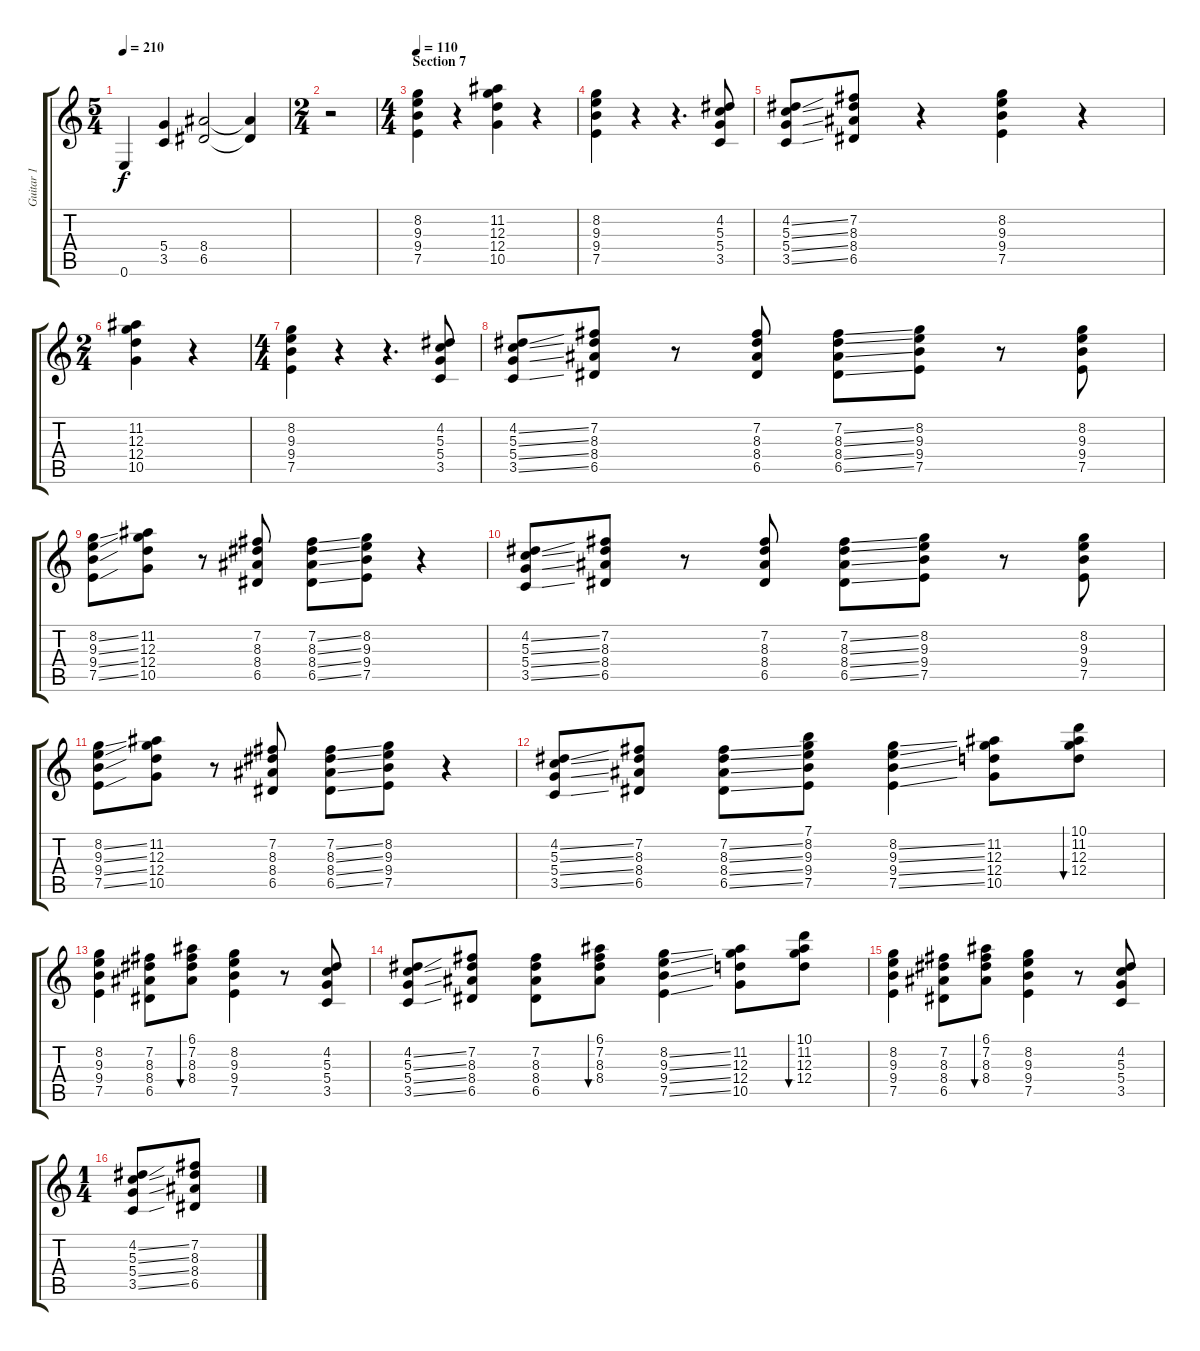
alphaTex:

\track ("Guitar 1" "Guitar 1") {instrument distortionguitar}
\staff {score tabs}
\tuning (E4 B3 G3 D3 A2 E2) {hide}
\ts (5 4)
\tempo 210
\clef g2
\ks c
0.6.4{dy f} (5.4 3.5).4 (8.4 6.5).2 (8.4{t} 6.5{t}).4 |
\ts (2 4)
r.2 |
\ts (4 4)
\section ("" "Section 7")
\tempo 110
(8.2 9.3 9.4 7.5).4 r.4 (11.2 12.3 12.4 10.5).4 r.4 |
(8.2 9.3 9.4 7.5).4 r.4 r.4{d} (4.2 5.3 5.4 3.5).8 |
(4.2{ss} 5.3{ss} 5.4{ss} 3.5{ss}).8 (7.2 8.3 8.4 6.5).8 r.4 (8.2 9.3 9.4 7.5).4 r.4 |
\ts (2 4)
(11.2 12.3 12.4 10.5).4 r.4 |
\ts (4 4)
(8.2 9.3 9.4 7.5).4 r.4 r.4{d} (4.2 5.3 5.4 3.5).8 |
(4.2{ss} 5.3{ss} 5.4{ss} 3.5{ss}).8 (7.2 8.3 8.4 6.5).8 r.8 (7.2 8.3 8.4 6.5).8 (7.2{ss} 8.3{ss} 8.4{ss} 6.5{ss}).8 (8.2 9.3 9.4 7.5).8 r.8 (8.2 9.3 9.4 7.5).8 |
(8.2{ss} 9.3{ss} 9.4{ss} 7.5{ss}).8 (11.2 12.3 12.4 10.5).8 r.8 (7.2 8.3 8.4 6.5).8 (7.2{ss} 8.3{ss} 8.4{ss} 6.5{ss}).8 (8.2 9.3 9.4 7.5).8 r.4 |
(4.2{ss} 5.3{ss} 5.4{ss} 3.5{ss}).8 (7.2 8.3 8.4 6.5).8 r.8 (7.2 8.3 8.4 6.5).8 (7.2{ss} 8.3{ss} 8.4{ss} 6.5{ss}).8 (8.2 9.3 9.4 7.5).8 r.8 (8.2 9.3 9.4 7.5).8 |
(8.2{ss} 9.3{ss} 9.4{ss} 7.5{ss}).8 (11.2 12.3 12.4 10.5).8 r.8 (7.2 8.3 8.4 6.5).8 (7.2{ss} 8.3{ss} 8.4{ss} 6.5{ss}).8 (8.2 9.3 9.4 7.5).8 r.4 |
(4.2{ss} 5.3{ss} 5.4{ss} 3.5{ss}).8 (7.2 8.3 8.4 6.5).8 (7.2{ss} 8.3{ss} 8.4{ss} 6.5{ss}).8 (7.1 8.2 9.3 9.4 7.5).8 (8.2{ss} 9.3{ss} 9.4{ss} 7.5{ss}).4 (11.2 12.3 12.4 10.5).8 (10.1 11.2 12.3 12.4).8{bu 120} |
(8.2 9.3 9.4 7.5).4 (7.2 8.3 8.4 6.5).8 (6.1 7.2 8.3 8.4).8{bu 120} (8.2 9.3 9.4 7.5).4 r.8 (4.2 5.3 5.4 3.5).8 |
(4.2{ss} 5.3{ss} 5.4{ss} 3.5{ss}).8 (7.2 8.3 8.4 6.5).8 (7.2 8.3 8.4 6.5).8 (6.1 7.2 8.3 8.4).8{bu 120} (8.2{ss} 9.3{ss} 9.4{ss} 7.5{ss}).4 (11.2 12.3 12.4 10.5).8 (10.1 11.2 12.3 12.4).8{bu 120} |
(8.2 9.3 9.4 7.5).4 (7.2 8.3 8.4 6.5).8 (6.1 7.2 8.3 8.4).8{bu 120} (8.2 9.3 9.4 7.5).4 r.8 (4.2 5.3 5.4 3.5).8 |
\ts (1 4)
(4.2{ss} 5.3{ss} 5.4{ss} 3.5{ss}).8 (7.2 8.3 8.4 6.5).8
